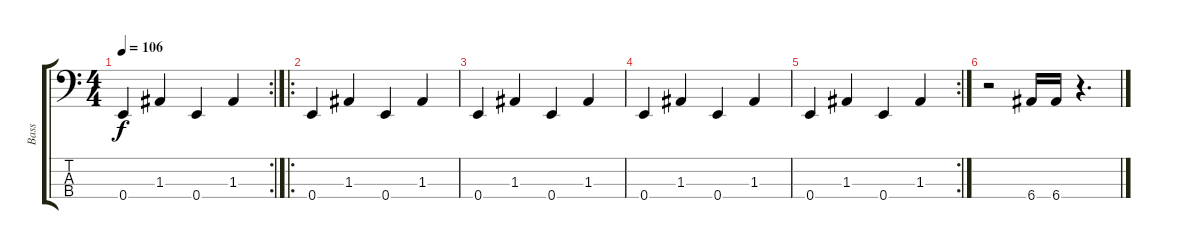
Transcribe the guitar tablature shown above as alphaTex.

\track ("Bass" "Bass") {instrument electricbassfinger}
\staff {score tabs}
\tuning (G2 D2 A1 E1) {hide}
\rc 2
\ts (4 4)
\tempo 106
\clef f4
\ks c
0.4.4{dy f} 1.3.4 0.4.4 1.3.4 |
\ro
0.4.4 1.3.4 0.4.4 1.3.4 |
0.4.4 1.3.4 0.4.4 1.3.4 |
0.4.4 1.3.4 0.4.4 1.3.4 |
\rc 2
0.4.4 1.3.4 0.4.4 1.3.4 |
r.2 6.4.16 6.4.16 r.4{d}
